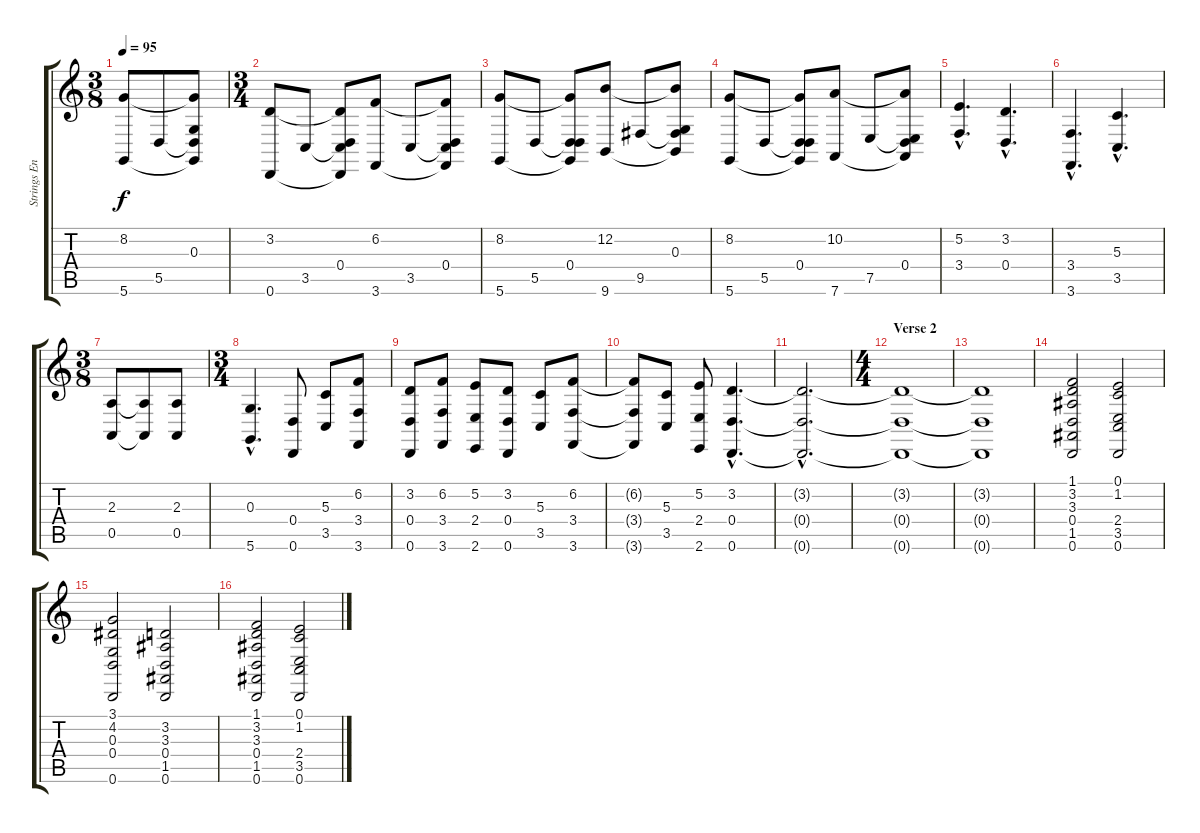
\track ("Strings Ensemble 1" "Strings En") {instrument stringensemble1}
\staff {score tabs}
\tuning (E4 B3 G3 D3 A2 D2) {hide}
\ts (3 8)
\tempo 95
\clef g2
\ks c
(8.2 5.6).8{dy f volume 6} 5.5.8 (8.2{t} 0.3 5.5{t} 5.6{t}).8 |
\ts (3 4)
(3.2 0.6).8 3.5.8 (3.2{t} 0.4 3.5{t} 0.6{t}).8 (6.2 3.6).8 3.5.8 (6.2{t} 0.4 3.5{t} 3.6{t}).8 |
(8.2 5.6).8 5.5.8{volume 12} (8.2{t} 0.4 5.5{t} 5.6{t}).8 (12.2 9.6).8 9.5.8 (12.2{t} 0.3 9.5{t} 9.6{t}).8 |
(8.2 5.6).8 5.5.8 (8.2{t} 0.4 5.5{t} 5.6{t}).8 (10.2 7.6).8 7.5.8 (10.2{t} 0.4 7.5{t} 7.6{t}).8 |
(5.2{hac} 3.4{hac}).4{d} (3.2{hac} 0.4{hac}).4{d} |
(3.4{hac} 3.6{hac}).4{d} (5.3{hac} 3.5{hac}).4{d} |
\ts (3 8)
(2.3 0.5).8 (2.3{t} 0.5{t}).8 (2.3 0.5).8 |
\ts (3 4)
(0.3{hac} 5.6{hac}).4{d} (0.4 0.6).8 (5.3 3.5).8 (6.2 3.4 3.6).8 |
(3.2 0.4 0.6).8 (6.2 3.4 3.6).8 (5.2 2.4 2.6).8 (3.2 0.4 0.6).8 (5.3 3.5).8 (6.2 3.4 3.6).8 |
(6.2{t} 3.4{t} 3.6{t}).8 (5.3 3.5).8 (5.2 2.4 2.6).8 (3.2{hac} 0.4{hac} 0.6{hac}).4{d volume 6} |
(3.2{hac t} 0.4{hac t} 0.6{hac t}).2{d} |
\ts (4 4)
\section ("" "Verse 2")
(3.2{t} 0.4{t} 0.6{t}).1 |
(3.2{t} 0.4{t} 0.6{t}).1 |
(1.1 3.2 3.3 0.4 1.5 0.6).2{volume 12} (0.1 1.2 2.4 3.5 0.6).2 |
(3.1 4.2 0.3 0.4 0.6).2 (3.2 3.3 0.4 1.5 0.6).2 |
(1.1 3.2 3.3 0.4 1.5 0.6).2 (0.1 1.2 2.4 3.5 0.6).2
